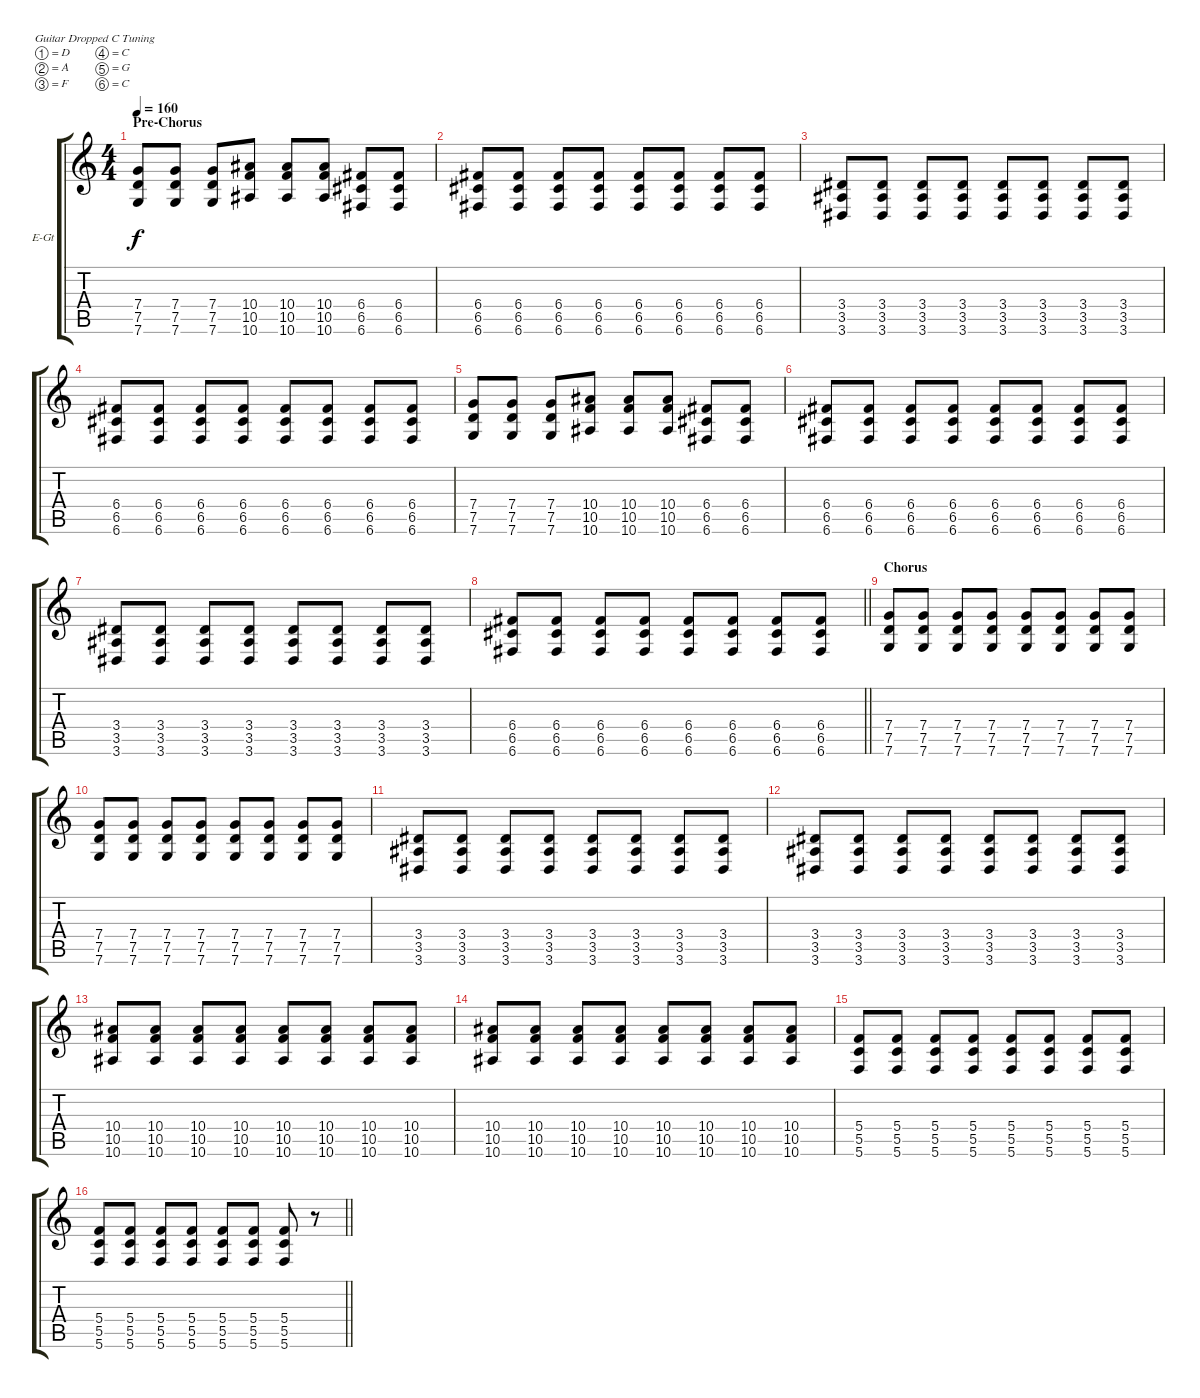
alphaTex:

\bracketExtendMode groupsimilarinstruments
\firstSystemTrackNameOrientation horizontal
\otherSystemsTrackNameOrientation horizontal
\track ("Guitar 1" "E-Gt") {instrument distortionguitar}
\staff {score tabs}
\tuning (D4 A3 F3 C3 G2 C2)
\ts (4 4)
\section ("" "Pre-Chorus")
\tempo 160
\clef g2
\ks c
(7.5 7.6 7.4).8{dy f} (7.4 7.5 7.6).8 (7.4 7.5 7.6).8 (10.4 10.5 10.6).8 (10.4 10.5 10.6).8 (10.4 10.5 10.6).8 (6.4 6.5 6.6).8 (6.4 6.5 6.6).8 |
(6.4 6.5 6.6).8 (6.4 6.5 6.6).8 (6.4 6.5 6.6).8 (6.4 6.5 6.6).8 (6.4 6.5 6.6).8 (6.4 6.5 6.6).8 (6.4 6.5 6.6).8 (6.4 6.5 6.6).8 |
(3.4 3.5 3.6).8 (3.4 3.5 3.6).8 (3.4 3.5 3.6).8 (3.4 3.5 3.6).8 (3.4 3.5 3.6).8 (3.4 3.5 3.6).8 (3.4 3.5 3.6).8 (3.4 3.5 3.6).8 |
(6.4 6.5 6.6).8 (6.4 6.5 6.6).8 (6.4 6.5 6.6).8 (6.4 6.5 6.6).8 (6.4 6.5 6.6).8 (6.4 6.5 6.6).8 (6.4 6.5 6.6).8 (6.4 6.5 6.6).8 |
(7.4 7.5 7.6).8 (7.4 7.5 7.6).8 (7.4 7.5 7.6).8 (10.4 10.5 10.6).8 (10.4 10.5 10.6).8 (10.4 10.5 10.6).8 (6.4 6.5 6.6).8 (6.4 6.5 6.6).8 |
(6.4 6.5 6.6).8 (6.4 6.5 6.6).8 (6.4 6.5 6.6).8 (6.4 6.5 6.6).8 (6.4 6.5 6.6).8 (6.4 6.5 6.6).8 (6.4 6.5 6.6).8 (6.4 6.5 6.6).8 |
(3.5 3.6 3.4).8 (3.5 3.6 3.4).8 (3.5 3.6 3.4).8 (3.5 3.6 3.4).8 (3.5 3.6 3.4).8 (3.5 3.6 3.4).8 (3.5 3.6 3.4).8 (3.5 3.6 3.4).8 |
\barLineRight lightlight
(6.5 6.6 6.4).8 (6.5 6.6 6.4).8 (6.5 6.6 6.4).8 (6.5 6.6 6.4).8 (6.5 6.6 6.4).8 (6.5 6.6 6.4).8 (6.5 6.6 6.4).8 (6.5 6.6 6.4).8 |
\section ("" "Chorus")
(7.4 7.5 7.6).8 (7.4 7.5 7.6).8 (7.4 7.5 7.6).8 (7.4 7.5 7.6).8 (7.4 7.5 7.6).8 (7.4 7.5 7.6).8 (7.4 7.5 7.6).8 (7.4 7.5 7.6).8 |
(7.4 7.5 7.6).8 (7.4 7.5 7.6).8 (7.4 7.5 7.6).8 (7.4 7.5 7.6).8 (7.4 7.5 7.6).8 (7.4 7.5 7.6).8 (7.4 7.5 7.6).8 (7.4 7.5 7.6).8 |
(3.4 3.5 3.6).8 (3.4 3.5 3.6).8 (3.4 3.5 3.6).8 (3.4 3.5 3.6).8 (3.4 3.5 3.6).8 (3.4 3.5 3.6).8 (3.4 3.5 3.6).8 (3.4 3.5 3.6).8 |
(3.4 3.5 3.6).8 (3.4 3.5 3.6).8 (3.4 3.5 3.6).8 (3.4 3.5 3.6).8 (3.4 3.5 3.6).8 (3.4 3.5 3.6).8 (3.4 3.5 3.6).8 (3.4 3.5 3.6).8 |
(10.4 10.5 10.6).8 (10.4 10.5 10.6).8 (10.4 10.5 10.6).8 (10.4 10.5 10.6).8 (10.4 10.5 10.6).8 (10.4 10.5 10.6).8 (10.4 10.5 10.6).8 (10.4 10.5 10.6).8 |
(10.4 10.5 10.6).8 (10.4 10.5 10.6).8 (10.4 10.5 10.6).8 (10.4 10.5 10.6).8 (10.4 10.5 10.6).8 (10.4 10.5 10.6).8 (10.4 10.5 10.6).8 (10.4 10.5 10.6).8 |
(5.4 5.5 5.6).8 (5.4 5.5 5.6).8 (5.4 5.5 5.6).8 (5.4 5.5 5.6).8 (5.4 5.5 5.6).8 (5.4 5.5 5.6).8 (5.4 5.5 5.6).8 (5.4 5.5 5.6).8 |
\barLineRight lightlight
(5.4 5.5 5.6).8 (5.4 5.5 5.6).8 (5.4 5.5 5.6).8 (5.4 5.5 5.6).8 (5.4 5.5 5.6).8 (5.4 5.5 5.6).8 (5.4 5.5 5.6).8 r.8
